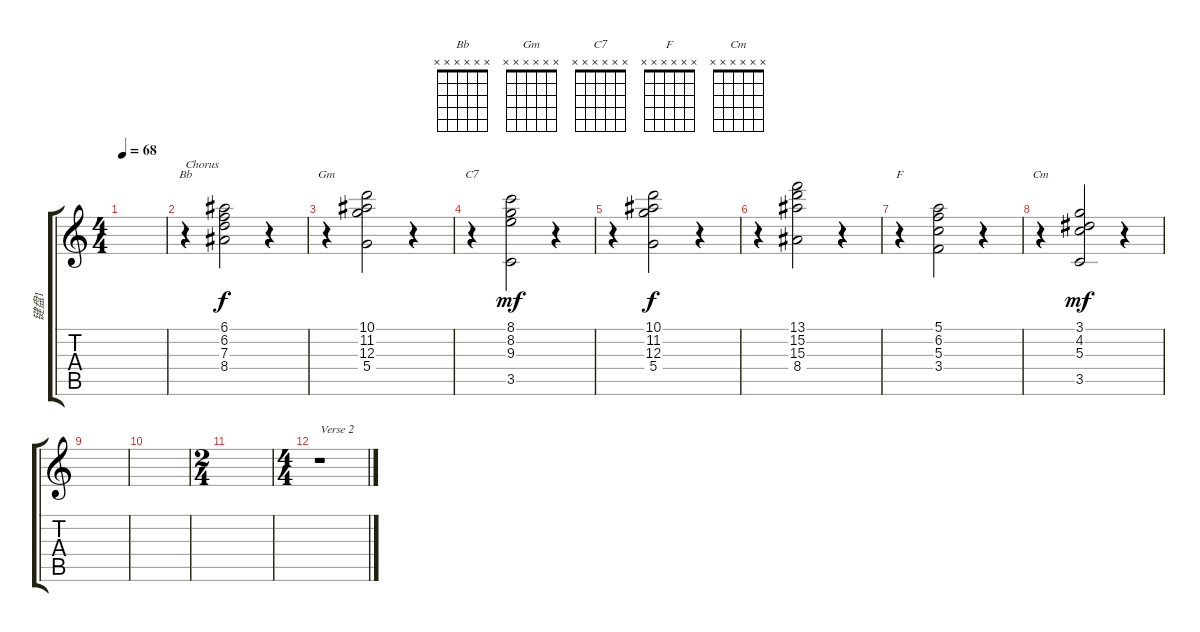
\track ("键盘1" "键盘1") {instrument fx5brightness}
\staff {score tabs}
\tuning (E5 B4 G4 D4 A3 E3) {hide}
\chord ("Bb" x x x x x x)
\chord ("Gm" x x x x x x)
\chord ("C7" x x x x x x)
\chord ("F" x x x x x x)
\chord ("Cm" x x x x x x)
\ts (4 4)
\tempo 68
\clef g2
\ks c
|
r.4{ch "Bb" txt "Chorus"} (6.1 6.2 7.3 8.4).2 r.4 |
r.4{ch "Gm"} (10.1 11.2 12.3 5.4).2 r.4 |
r.4{ch "C7"} (8.1 8.2 9.3 3.5).2{dy mf} r.4 |
r.4 (10.1 11.2 12.3 5.4).2{dy f} r.4 |
r.4 (13.1 15.2 15.3 8.4).2 r.4 |
r.4{ch "F"} (5.1 6.2 5.3 3.4).2 r.4 |
r.4{ch "Cm"} (3.1 4.2 5.3 3.5).2{dy mf} r.4 |
|
|
\ts (2 4)
|
\ts (4 4)
r.1{txt "Verse 2"}
